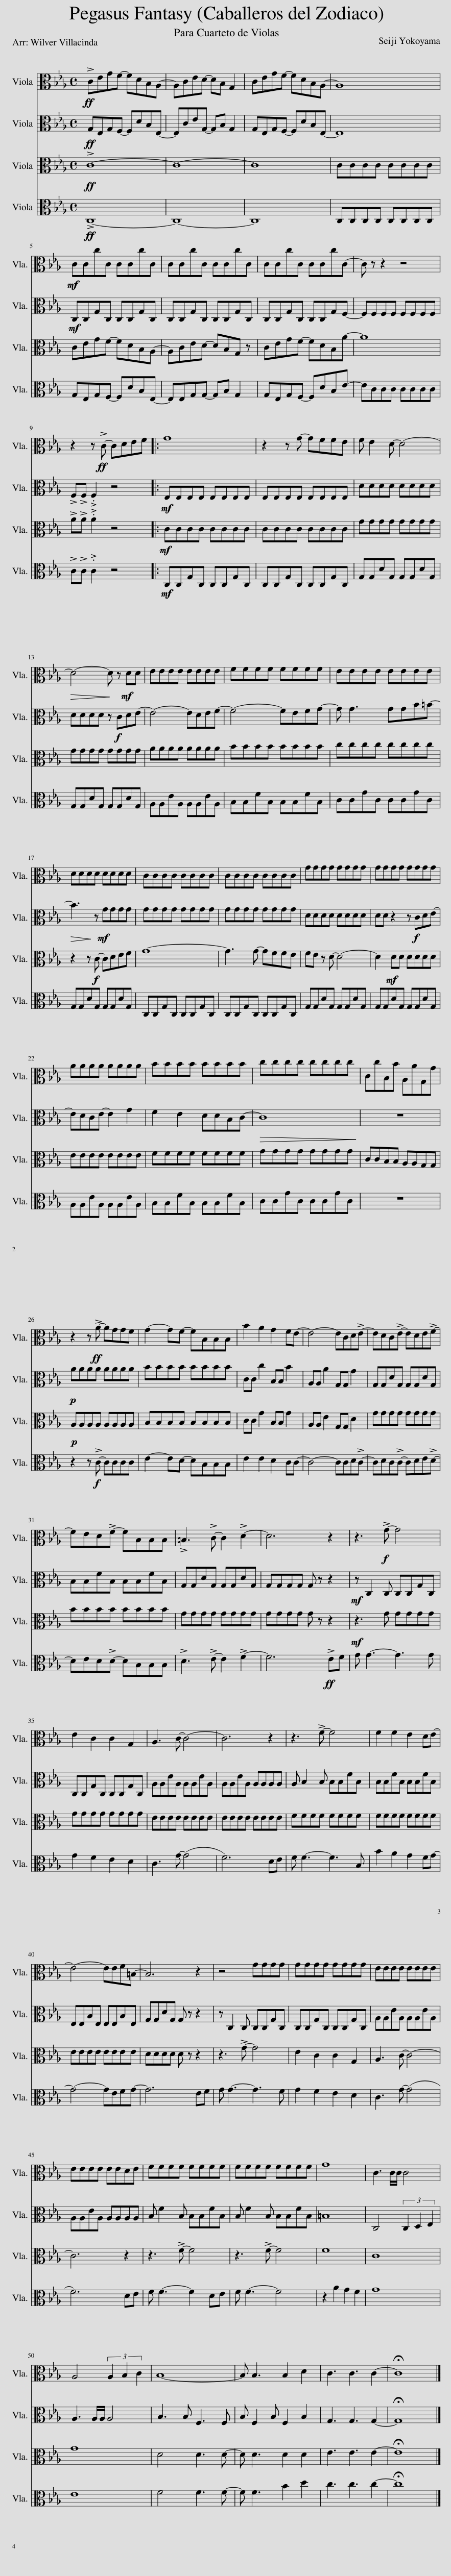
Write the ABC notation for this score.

X:1
%%score 1 2 3 4
L:1/8
M:4/4
I:linebreak $
K:Eb
V:1 alto
V:2 alto
V:3 alto
V:4 alto
V:1
!ff! !>!CEGF- FDB,A,- | A,CED- DB, G,2 | CEGF- FDB,A,- | A,8 |$!mf! CCcC CCcC | %5
 CCcC CCcC | CCcC CCcC- | C z z2 z4 |$ z2 z!ff! !>!C- CDEF |: G8 | %10
 z2 z G- GFFE | F E2 D- D4- |$!>(! D4- D!>)! z!mf! DD | EEEE EEEE | FFFF FFFF | %15
 EEEE EEEE |$ DDDD DDDD | CCCC CCCC | CCCC CCCC | GGGG GGGG | %20
 GGGG GGGG |$ AAAA AAAA | BBBB BBBB | cccc cccc | CcB,B A,AG,G |$ %25
 z2 z!ff! !>!A- AGGF | G2- GF- FB,B,B, | B2 A2 G2 FE- | E4- ECD!>!E- | EDC!>!E- EDE!>!F- |$ %30
 FED!>!F- FB,B,B, | !>!=B,3 !>!C- C2 !>!D2- | D6 z2 | z3!f! !>!G- G4 |$ E2 C2 C2 G,2 | %35
 A,3 C- C4- | C6 z2 | z3 !>!F- F4 | F2 F2 E2 DE- |$ E4- EEF=B,- | %40
 B,6 z2 | z4 GGGG | GGGG GGGG | EEEE EEEE |$ EEEE EEDE | %45
 FFFF FFFF | FFFF FFFF | G8 | C3 C/C/ C4 |$ A,4 (3A,2 B,2 C2 | %50
 B,8- | B, B,3 B,2 D2 | C3 C3 C2- | !fermata!C8 |] %54
V:2
!ff! G,E,G,F,- F,DB,E,- | E,CEG,- G,B, G,2 | G,E,G,F,- F,DB,E,- | E,8 |$!mf! C,C,G,C, C,C,G,C, | %5
 C,C,G,C, C,C,G,C, | C,C,G,C, C,C,G,F,- | F,F,F,F, F,F,F,F, |$ !>!F,!>!F, .F,2 z4 |:!mf! E,E,E,E, E,E,E,E, | %10
 E,E,E,E, E,E,E,E, | DDDD DDDD |$ DDDD z!f! CDE- | E4- EDEF- | F4- FEFG- | %15
 G G3 GGB=B- |$!>(! B3!>)! z!mf! GGGG | GGGG GGGG | GGGG GGGG | DDDD DDDD | %20
 DD z2 z!f! CDE- |$ EDCE- E2 G2 | F2 E2 DDB,C- |!>(! C8!>)! | z8 |$ %25
!p! AAAA AAAA | BBBB BBBB | CC c2 B,B, B2 | A,A, A2 G,G, G2 | G,G,DG, G,G,DG, |$ %30
 B,B,FB, B,B,FB, | G,G,DG, G,G,DG, | G,G,G,G, G, z z2 |!mf! z C,2 C, C,C,G,C, |$ C,C,G,C, C,C,G,C, | %35
 A,A,EA, A,A,EA, | A,A,EA, A,A,A,A, | A, B,2 B, B,B,FB, | B,B,FB, B,B,FB, |$ E,E,B,E, E,E,B,E, | %40
 G,G,DG, G, z z2 | z C,2 C, C,C,G,C, | C,C,G,C, C,C,G,C, | A,A,EA, A,A,EA, |$ A,A,EA, A,A,A,A, | %45
 B, F2 B, B,B,FB, | B, F2 B, B,B,FB, | =B,8 | C,4 (3C,2 D,2 E,2 |$ A,3 A,/A,/ A,4 | %50
 B,3 B, F,3 F, | B, F,2 B, F,2 B,2 | G,3 G,3 G,2- | !fermata!G,8 |] %54
V:3
!ff! !>!C8- | C8- | C8 | CCCC CCCC |$ CEGF- FDB,A,- | %5
 A,CED- DB,G, z | CEGF- FDB,A- | A8 |$ !>!A!>!A .A2 z4 |:!mf! CCCC CCCC | %10
 CCCC CCCC | GGGG GGGG |$ GGGG GGGG | AAAA AAAA | BBBB BBBB | %15
 cccc cccc |$ z2 z!f! C- CDEF | G8- | G3 G- GFFE | FE z D- D4- | %20
 D2!mf! DD DDDD |$ EEEE EEEE | FFFF FFFF | GGGG GGGG | CCB,B, A,A,G,G, |$ %25
!p! A,A,A,A, A,A,A,A, | B,B,B,B, B,B,B,B, | CC G2 B,B, G2 | A,A, E2 G,G, D2 | GGGG GGGG |$ %30
 BBBB BBBB | GGGG GGGG | GGGG G z z2 |!mf! z3 G GGGG |$ GGGG GGGG | %35
 EEEE EEEE | EEEE EEEE | FFFF FFFF | FFFF FFFF |$ EEEE EEEE | %40
 DDDD D z z2 | z3 !>!G- G4 | E2 C2 C2 G,2 | A,3 C- C4- |$ C6 z2 | %45
 z3 !>!F- F4 | z3 !>!F- F4 | F8 | C8 |$ G8 | %50
 D4 D3 D- | D D3 D2 D2 | E3 E3 E2- | !fermata!E8 |] %54
V:4
!ff! !>!C,8- | C,8- | C,8 | C,C,C,C, C,C,C,C, |$ G,E,G,F,- F,DB,E,- | %5
 E,E,G,G,- G,B, G,2 | G,E,G,F,- F,DB,E- | ECCC CCCC |$ !>!C!>!C .C2 z4 |:!mf! C,C,G,C, C,C,G,C, | %10
 C,C,G,C, C,C,G,C, | G,G,DG, G,G,DG, |$ G,G,DG, G,G,DG, | A,A,EA, A,A,EA, | B,B,FB, B,B,FB, | %15
 CCGC CCGC |$ G,G,DG, G,G,DG, | C,C,G,C, C,C,G,C, | C,C,G,C, C,C,G,C, | G,G,DG, G,G,DG, | %20
 G,G,DG, G,G,DG, |$ A,A,EA, A,A,EA, | B,B,FB, B,B,FB, | CCGC CCGC | z8 |$ %25
 z2 z!f! !>!C- CCCC | E2- ED- DB,B,B, | E2 E2 D2 CC- | C4- CCD!>!C- | CDC!>!C- CDE!>!D- |$ %30
 DED!>!D- DB,B,B, | !>!D3 !>!E- E2 !>!F2- | F6!ff! !>!EF | G G3- G3 G |$ G2 F2 E2 D2 | %35
 C3 G- (G4 | F6) DE | F F3- F3 B, | B2 A2 G2 FG- |$ G4- GEFG- | %40
 G6 EF | G G3- G3 F | G2 F2 E2 D2 | C3 G- (G4 |$ F6) DE | %45
 F F3- F2 DE | F F3- F4 | z2 A2 G2 F2 | G8 |$ E8 | %50
 F4 F3 F- | F F3 B2 d2 | c3 c3 c2- | !fermata!c8 |] %54
